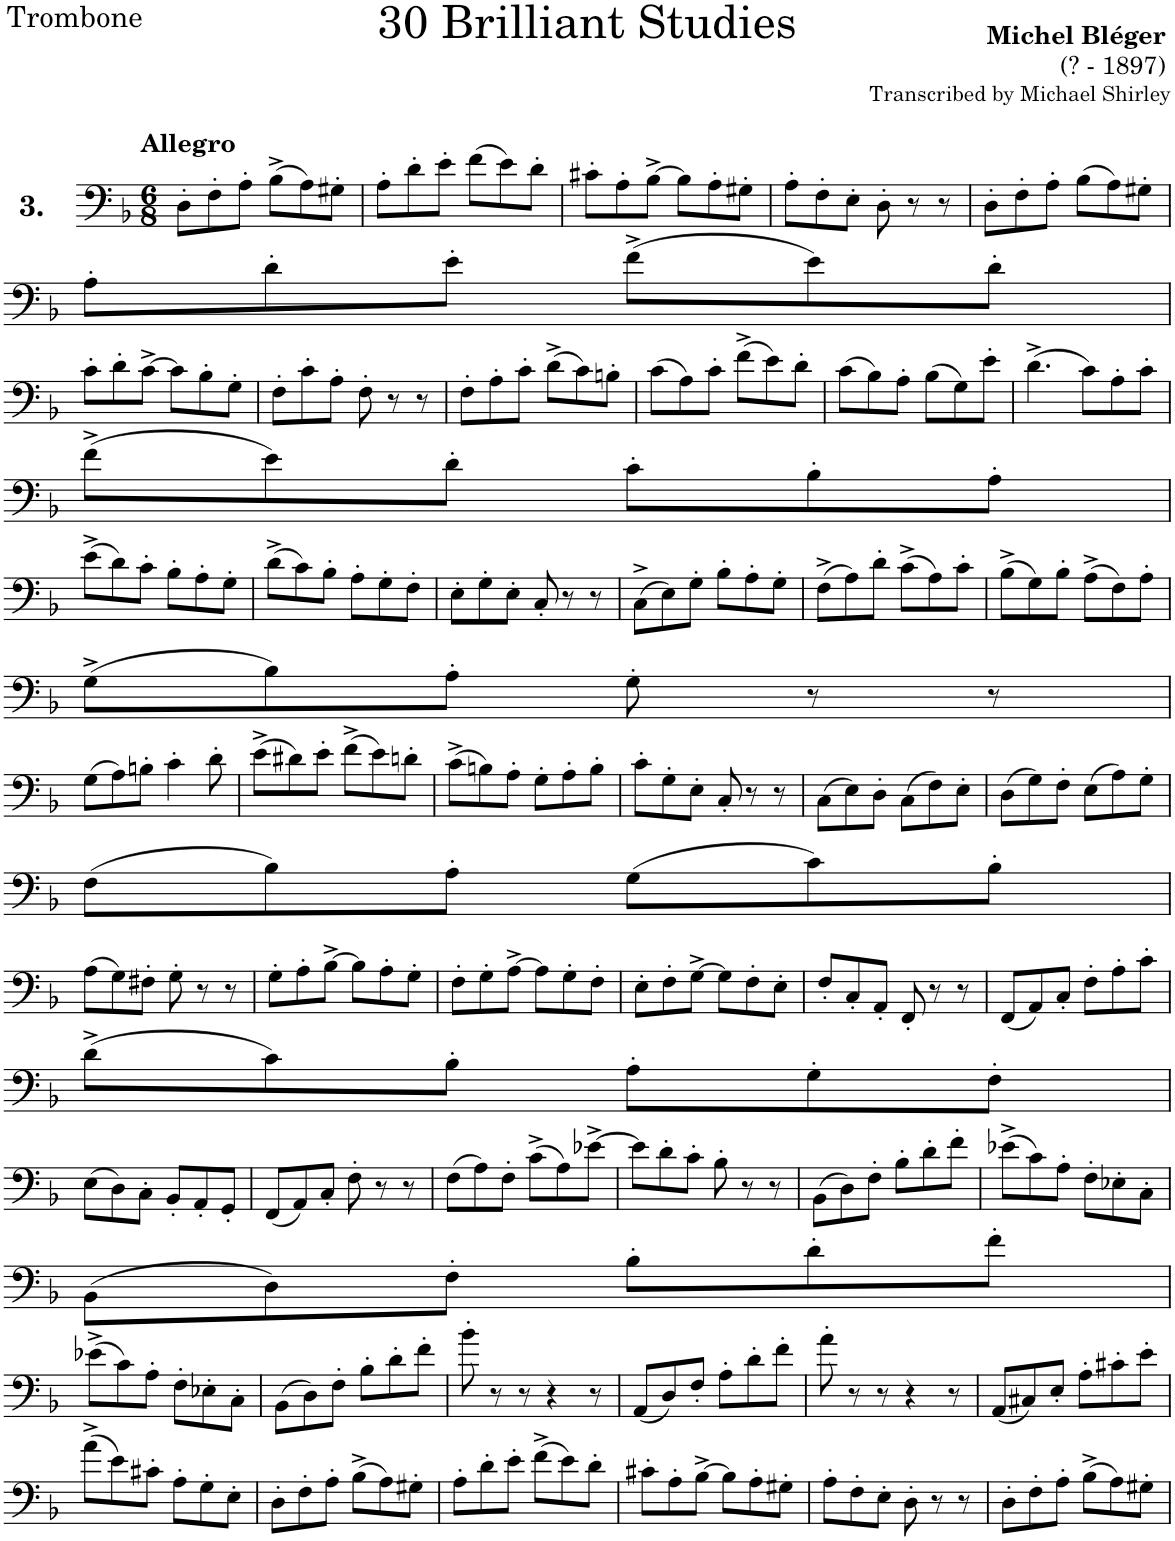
**kern
*part1
*staff1
*I"Trombone
*I'Tbn.
*clefF4
*k[b-]
*M6/8
=1
!LO:TX:a:B:t=3.
!LO:TX:a:B:t=Allegro
8D'\L
8F'\
8A'\J
(8B-^\L
8A\)
8G#X'\J
=2
8A'\L
8d'\
8e'\J
(8f\L
8e\)
8d'\J
=3
8c#X'\L
8A'\
[8B-^\J
8B-\L]
8A'\
8G#X'\J
=4
8A'\L
8F'\
8E'\J
8D'\
8r
8r
=5
8D'\L
8F'\
8A'\J
(8B-\L
8A\)
8G#X'\J
!!LO:LB:g=z
=6
8A'\L
8d'\
8e'\J
(8f^\L
8e\)
8d'\J
!!LO:LB:g=z
=7
8c'\L
8d'\
[8c^\J
8c\L]
8B-'\
8G'\J
=8
8F'\L
8c'\
8A'\J
8F'\
8r
8r
=9
8F'\L
8A'\
8c'\J
(8d^\L
8c\)
8Bn'\J
=10
(8c\L
8A\)
8c'\J
(8f^\L
8e\)
8d'\J
=11
(8c\L
8B-\)
8A'\J
(8B-\L
8G\)
8e'\J
=12
(4.d^\
8c\L)
8A'\
8c'\J
!!LO:LB:g=z
=13
(8f^\L
8e\)
8d'\J
8c'\L
8B-'\
8A'\J
!!LO:LB:g=z
=14
(8e^\L
8d\)
8c'\J
8B-'\L
8A'\
8G'\J
=15
(8d^\L
8c\)
8B-'\J
8A'\L
8G'\
8F'\J
=16
8E'\L
8G'\
8E'\J
8C'/
8r
8r
=17
(8C^\L
8E\)
8G'\J
8B-'\L
8A'\
8G'\J
=18
(8F^\L
8A\)
8d'\J
(8c^\L
8A\)
8c'\J
=19
(8B-^\L
8G\)
8B-'\J
(8A^\L
8F\)
8A'\J
!!LO:LB:g=z
=20
(8G^\L
8B-\)
8A'\J
8G'\
8r
8r
!!LO:LB:g=z
=21
(8G\L
8A\)
8Bn'\J
4c'\
8d'\
=22
(8e^\L
8d#X\)
8e'\J
(8f^\L
8e\)
8dn'\J
=23
(8c^\L
8Bn\)
8A'\J
8G'\L
8A'\
8B'\J
=24
8c'\L
8G'\
8E'\J
8C'/
8r
8r
=25
(8C\L
8E\)
8D'\J
(8C\L
8F\)
8E'\J
=26
(8D\L
8G\)
8F'\J
(8E\L
8A\)
8G'\J
!!LO:LB:g=z
=27
(8F\L
8B-\)
8A'\J
(8G\L
8c\)
8B-'\J
!!LO:LB:g=z
=28
(8A\L
8G\)
8F#X'\J
8G'\
8r
8r
=29
8G'\L
8A'\
[8B-^\J
8B-\L]
8A'\
8G'\J
=30
8F'\L
8G'\
[8A^\J
8A\L]
8G'\
8F'\J
=31
8E'\L
8F'\
[8G^\J
8G\L]
8F'\
8E'\J
=32
8F'/L
8C'/
8AA'/J
8FF'/
8r
8r
=33
(8FF/L
8AA/)
8C'/J
8F'\L
8A'\
8c'\J
!!LO:LB:g=z
=34
(8d^\L
8c\)
8B-'\J
8A'\L
8G'\
8F'\J
!!LO:LB:g=z
=35
(8E\L
8D\)
8C'\J
8BB-'/L
8AA'/
8GG'/J
=36
(8FF/L
8AA/)
8C'/J
8F'\
8r
8r
=37
(8F\L
8A\)
8F'\J
(8c^\L
8A\)
[8e-X^\J
=38
8e-\L]
8d'\
8c'\J
8B-'\
8r
8r
=39
(8BB-\L
8D\)
8F'\J
8B-'\L
8d'\
8f'\J
=40
(8e-X^\L
8c\)
8A'\J
8F'\L
8E-X'\
8C'\J
!!LO:LB:g=z
=41
(8BB-\L
8D\)
8F'\J
8B-'\L
8d'\
8f'\J
!!LO:LB:g=z
=42
(8e-X^\L
8c\)
8A'\J
8F'\L
8E-X'\
8C'\J
=43
(8BB-\L
8D\)
8F'\J
8B-'\L
8d'\
8f'\J
=44
8b-'\
8r
8r
4r
8r
=45
(8AA/L
8D/)
8F'/J
8A'\L
8d'\
8f'\J
=46
8a'\
8r
8r
4r
8r
=47
(8AA/L
8C#X/)
8E'/J
8A'\L
8c#X'\
8e'\J
!!LO:LB:g=z
=48
(8a^\L
8e\)
8c#X'\J
8A'\L
8G'\
8E'\J
=49
8D'\L
8F'\
8A'\J
(8B-^\L
8A\)
8G#X'\J
=50
8A'\L
8d'\
8e'\J
(8f^\L
8e\)
8d'\J
=51
8c#X'\L
8A'\
[8B-^\J
8B-\L]
8A'\
8G#X'\J
=52
8A'\L
8F'\
8E'\J
8D'\
8r
8r
=53
8D'\L
8F'\
8A'\J
(8B-^\L
8A\)
8G#X'\J
=
*-
